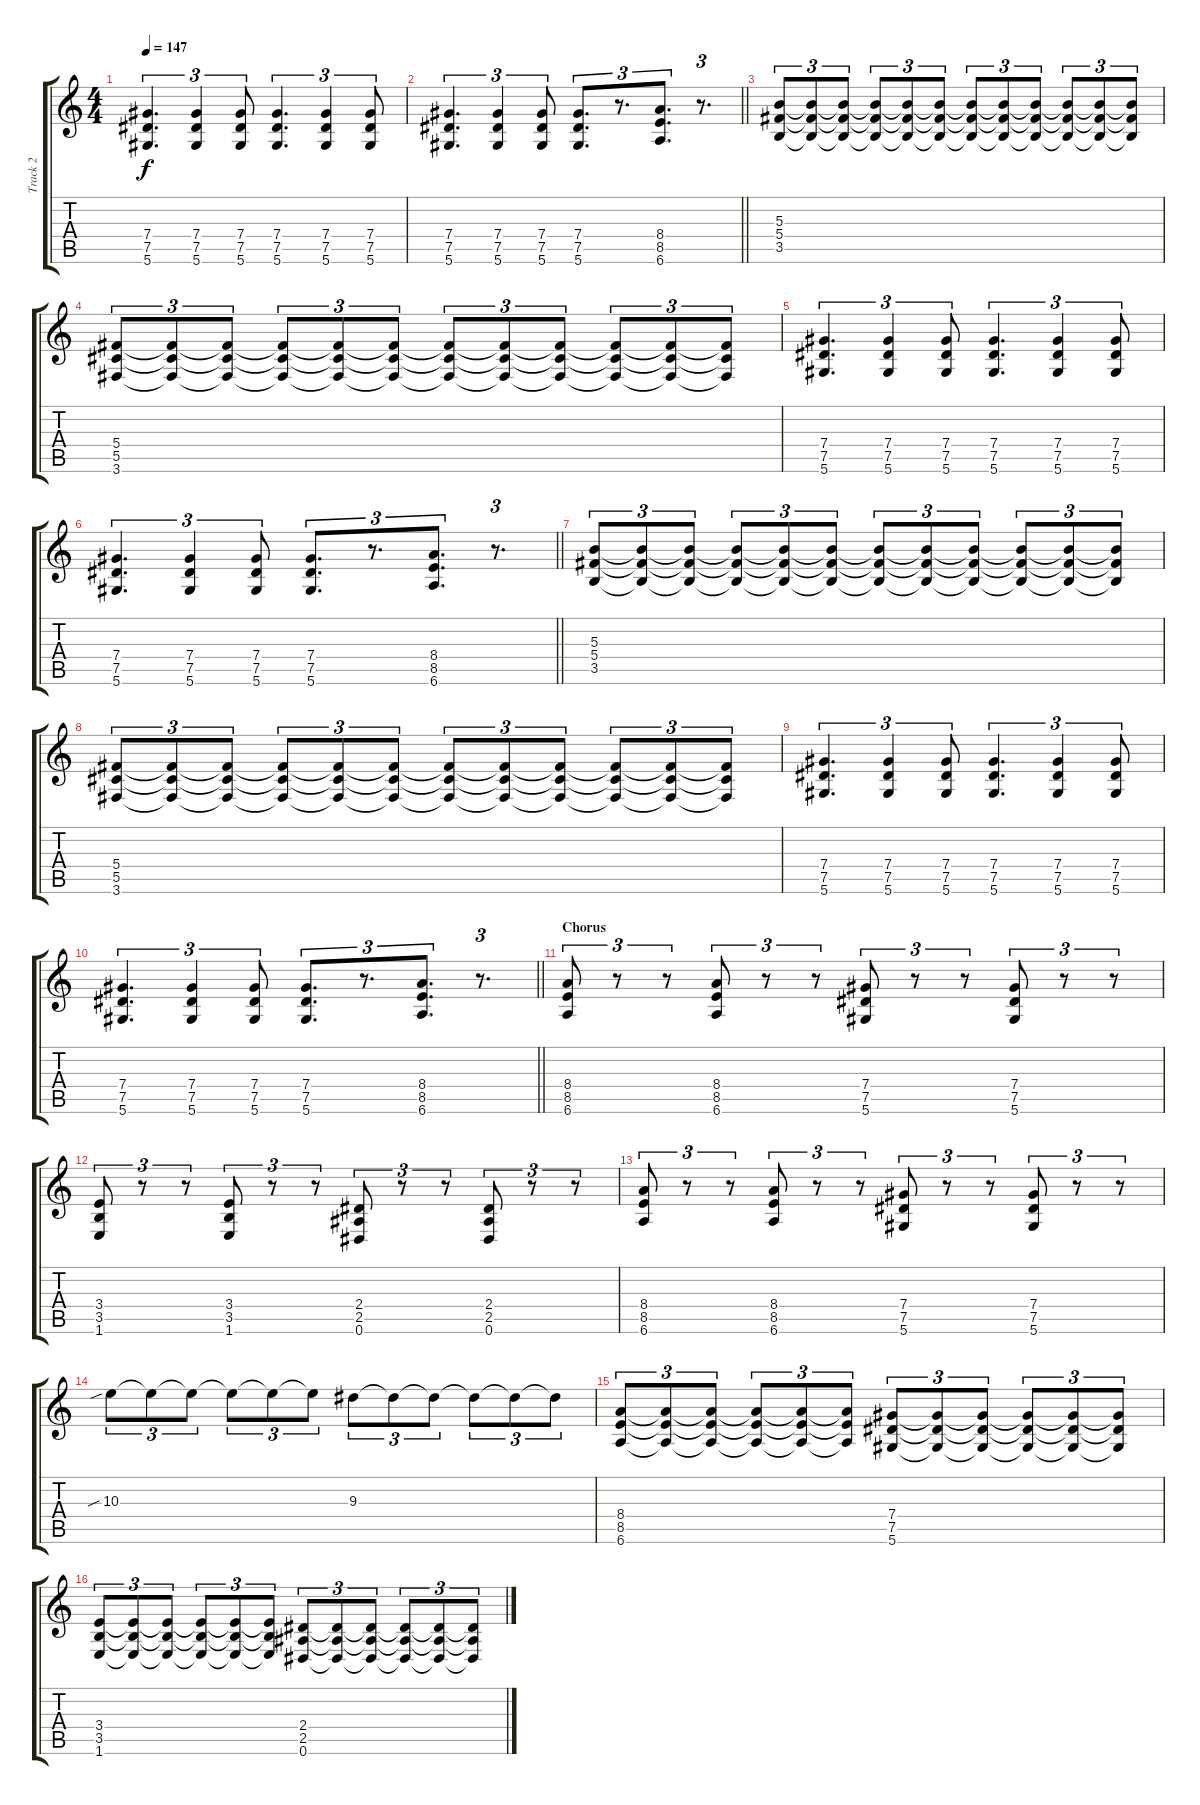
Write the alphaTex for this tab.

\track ("Track 2" "Track 2") {instrument distortionguitar}
\staff {score tabs}
\tuning (Eb4 Bb3 Gb3 Db3 Ab2 Eb2) {hide}
\ts (4 4)
\tempo 147
\clef g2
\ks c
(7.4 7.5 5.6).4{d tu (3 2) dy f} (7.4 7.5 5.6).4{tu (3 2)} (7.4 7.5 5.6).8{tu (3 2)} (7.4 7.5 5.6).4{d tu (3 2)} (7.4 7.5 5.6).4{tu (3 2)} (7.4 7.5 5.6).8{tu (3 2)} |
\barLineRight lightlight
(7.4 7.5 5.6).4{d tu (3 2)} (7.4 7.5 5.6).4{tu (3 2)} (7.4 7.5 5.6).8{tu (3 2)} (7.4 7.5 5.6).8{d tu (3 2)} r.8{d tu (3 2)} (8.4 8.5 6.6).8{d tu (3 2)} r.8{d tu (3 2)} |
(5.3 5.4 3.5).8{tu (3 2)} (5.3{t} 5.4{t} 3.5{t}).8{tu (3 2)} (5.3{t} 5.4{t} 3.5{t}).8{tu (3 2)} (5.3{t} 5.4{t} 3.5{t}).8{tu (3 2)} (5.3{t} 5.4{t} 3.5{t}).8{tu (3 2)} (5.3{t} 5.4{t} 3.5{t}).8{tu (3 2)} (5.3{t} 5.4{t} 3.5{t}).8{tu (3 2)} (5.3{t} 5.4{t} 3.5{t}).8{tu (3 2)} (5.3{t} 5.4{t} 3.5{t}).8{tu (3 2)} (5.3{t} 5.4{t} 3.5{t}).8{tu (3 2)} (5.3{t} 5.4{t} 3.5{t}).8{tu (3 2)} (5.3{t} 5.4{t} 3.5{t}).8{tu (3 2)} |
(5.4 5.5 3.6).8{tu (3 2)} (5.4{t} 5.5{t} 3.6{t}).8{tu (3 2)} (5.4{t} 5.5{t} 3.6{t}).8{tu (3 2)} (5.4{t} 5.5{t} 3.6{t}).8{tu (3 2)} (5.4{t} 5.5{t} 3.6{t}).8{tu (3 2)} (5.4{t} 5.5{t} 3.6{t}).8{tu (3 2)} (5.4{t} 5.5{t} 3.6{t}).8{tu (3 2)} (5.4{t} 5.5{t} 3.6{t}).8{tu (3 2)} (5.4{t} 5.5{t} 3.6{t}).8{tu (3 2)} (5.4{t} 5.5{t} 3.6{t}).8{tu (3 2)} (5.4{t} 5.5{t} 3.6{t}).8{tu (3 2)} (5.4{t} 5.5{t} 3.6{t}).8{tu (3 2)} |
(7.4 7.5 5.6).4{d tu (3 2)} (7.4 7.5 5.6).4{tu (3 2)} (7.4 7.5 5.6).8{tu (3 2)} (7.4 7.5 5.6).4{d tu (3 2)} (7.4 7.5 5.6).4{tu (3 2)} (7.4 7.5 5.6).8{tu (3 2)} |
\barLineRight lightlight
(7.4 7.5 5.6).4{d tu (3 2)} (7.4 7.5 5.6).4{tu (3 2)} (7.4 7.5 5.6).8{tu (3 2)} (7.4 7.5 5.6).8{d tu (3 2)} r.8{d tu (3 2)} (8.4 8.5 6.6).8{d tu (3 2)} r.8{d tu (3 2)} |
(5.3 5.4 3.5).8{tu (3 2)} (5.3{t} 5.4{t} 3.5{t}).8{tu (3 2)} (5.3{t} 5.4{t} 3.5{t}).8{tu (3 2)} (5.3{t} 5.4{t} 3.5{t}).8{tu (3 2)} (5.3{t} 5.4{t} 3.5{t}).8{tu (3 2)} (5.3{t} 5.4{t} 3.5{t}).8{tu (3 2)} (5.3{t} 5.4{t} 3.5{t}).8{tu (3 2)} (5.3{t} 5.4{t} 3.5{t}).8{tu (3 2)} (5.3{t} 5.4{t} 3.5{t}).8{tu (3 2)} (5.3{t} 5.4{t} 3.5{t}).8{tu (3 2)} (5.3{t} 5.4{t} 3.5{t}).8{tu (3 2)} (5.3{t} 5.4{t} 3.5{t}).8{tu (3 2)} |
(5.4 5.5 3.6).8{tu (3 2)} (5.4{t} 5.5{t} 3.6{t}).8{tu (3 2)} (5.4{t} 5.5{t} 3.6{t}).8{tu (3 2)} (5.4{t} 5.5{t} 3.6{t}).8{tu (3 2)} (5.4{t} 5.5{t} 3.6{t}).8{tu (3 2)} (5.4{t} 5.5{t} 3.6{t}).8{tu (3 2)} (5.4{t} 5.5{t} 3.6{t}).8{tu (3 2)} (5.4{t} 5.5{t} 3.6{t}).8{tu (3 2)} (5.4{t} 5.5{t} 3.6{t}).8{tu (3 2)} (5.4{t} 5.5{t} 3.6{t}).8{tu (3 2)} (5.4{t} 5.5{t} 3.6{t}).8{tu (3 2)} (5.4{t} 5.5{t} 3.6{t}).8{tu (3 2)} |
(7.4 7.5 5.6).4{d tu (3 2)} (7.4 7.5 5.6).4{tu (3 2)} (7.4 7.5 5.6).8{tu (3 2)} (7.4 7.5 5.6).4{d tu (3 2)} (7.4 7.5 5.6).4{tu (3 2)} (7.4 7.5 5.6).8{tu (3 2)} |
\barLineRight lightlight
(7.4 7.5 5.6).4{d tu (3 2)} (7.4 7.5 5.6).4{tu (3 2)} (7.4 7.5 5.6).8{tu (3 2)} (7.4 7.5 5.6).8{d tu (3 2)} r.8{d tu (3 2)} (8.4 8.5 6.6).8{d tu (3 2)} r.8{d tu (3 2)} |
\section ("" "Chorus")
(8.4 8.5 6.6).8{tu (3 2)} r.8{tu (3 2)} r.8{tu (3 2)} (8.4 8.5 6.6).8{tu (3 2)} r.8{tu (3 2)} r.8{tu (3 2)} (7.4 7.5 5.6).8{tu (3 2)} r.8{tu (3 2)} r.8{tu (3 2)} (7.4 7.5 5.6).8{tu (3 2)} r.8{tu (3 2)} r.8{tu (3 2)} |
(3.4 3.5 1.6).8{tu (3 2)} r.8{tu (3 2)} r.8{tu (3 2)} (3.4 3.5 1.6).8{tu (3 2)} r.8{tu (3 2)} r.8{tu (3 2)} (2.4 2.5 0.6).8{tu (3 2)} r.8{tu (3 2)} r.8{tu (3 2)} (2.4 2.5 0.6).8{tu (3 2)} r.8{tu (3 2)} r.8{tu (3 2)} |
(8.4 8.5 6.6).8{tu (3 2)} r.8{tu (3 2)} r.8{tu (3 2)} (8.4 8.5 6.6).8{tu (3 2)} r.8{tu (3 2)} r.8{tu (3 2)} (7.4 7.5 5.6).8{tu (3 2)} r.8{tu (3 2)} r.8{tu (3 2)} (7.4 7.5 5.6).8{tu (3 2)} r.8{tu (3 2)} r.8{tu (3 2)} |
10.3{sib}.8{tu (3 2)} 10.3{t}.8{tu (3 2)} 10.3{t}.8{tu (3 2)} 10.3{t}.8{tu (3 2)} 10.3{t}.8{tu (3 2)} 10.3{t}.8{tu (3 2)} 9.3.8{tu (3 2)} 9.3{t}.8{tu (3 2)} 9.3{t}.8{tu (3 2)} 9.3{t}.8{tu (3 2)} 9.3{t}.8{tu (3 2)} 9.3{t}.8{tu (3 2)} |
(8.4 8.5 6.6).8{tu (3 2)} (8.4{t} 8.5{t} 6.6{t}).8{tu (3 2)} (8.4{t} 8.5{t} 6.6{t}).8{tu (3 2)} (8.4{t} 8.5{t} 6.6{t}).8{tu (3 2)} (8.4{t} 8.5{t} 6.6{t}).8{tu (3 2)} (8.4{t} 8.5{t} 6.6{t}).8{tu (3 2)} (7.4 7.5 5.6).8{tu (3 2)} (7.4{t} 7.5{t} 5.6{t}).8{tu (3 2)} (7.4{t} 7.5{t} 5.6{t}).8{tu (3 2)} (7.4{t} 7.5{t} 5.6{t}).8{tu (3 2)} (7.4{t} 7.5{t} 5.6{t}).8{tu (3 2)} (7.4{t} 7.5{t} 5.6{t}).8{tu (3 2)} |
(3.4 3.5 1.6).8{tu (3 2)} (3.4{t} 3.5{t} 1.6{t}).8{tu (3 2)} (3.4{t} 3.5{t} 1.6{t}).8{tu (3 2)} (3.4{t} 3.5{t} 1.6{t}).8{tu (3 2)} (3.4{t} 3.5{t} 1.6{t}).8{tu (3 2)} (3.4{t} 3.5{t} 1.6{t}).8{tu (3 2)} (2.4 2.5 0.6).8{tu (3 2)} (2.4{t} 2.5{t} 0.6{t}).8{tu (3 2)} (2.4{t} 2.5{t} 0.6{t}).8{tu (3 2)} (2.4{t} 2.5{t} 0.6{t}).8{tu (3 2)} (2.4{t} 2.5{t} 0.6{t}).8{tu (3 2)} (2.4{t} 2.5{t} 0.6{t}).8{tu (3 2)}
